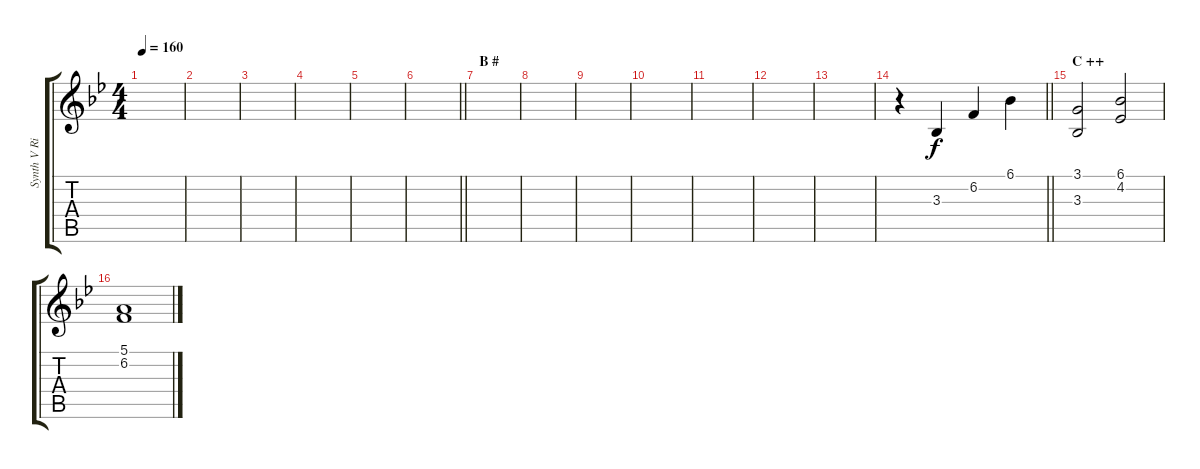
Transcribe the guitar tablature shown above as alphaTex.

\track ("Synth V Right (Kotobuki Tsumugi)" "Synth V Ri") {instrument stringensemble1}
\staff {score tabs}
\tuning (E4 B3 G3 D3 A2 E2) {hide}
\ts (4 4)
\tempo 160
\clef g2
\ks bb
|
|
|
|
|
\barLineRight lightlight
|
\section ("" "B #")
|
|
|
|
|
|
|
\barLineRight lightlight
r.4 3.3.4 6.2.4 6.1.4 |
\section ("" "C ++")
(3.1 3.3).2 (6.1 4.2).2 |
(5.1 6.2).1
